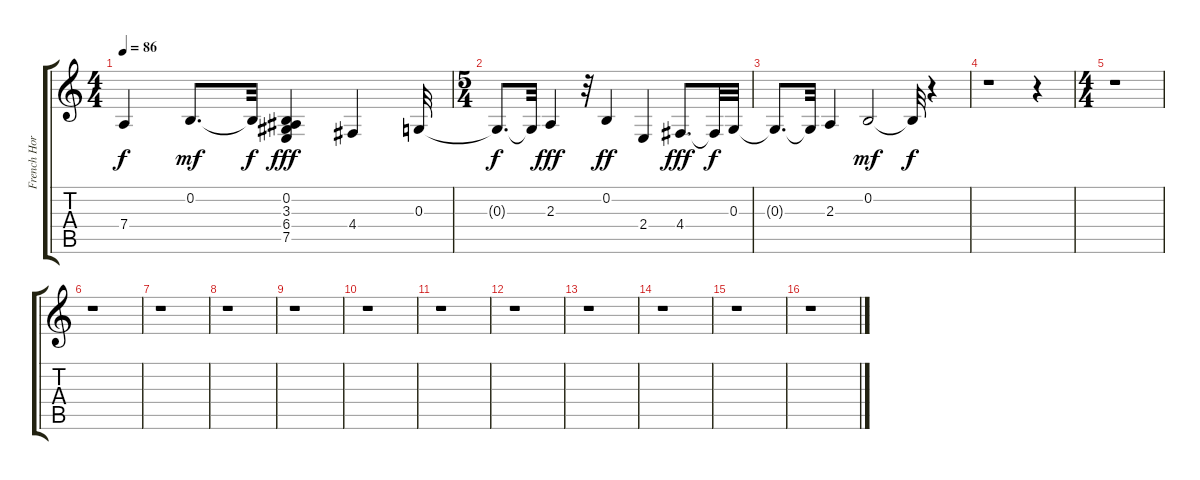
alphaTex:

\track ("French Horn" "French Hor") {instrument frenchhorn}
\staff {score tabs}
\tuning (E4 B3 G3 D3 A2 E2) {hide}
\ts (4 4)
\tempo 86
\clef g2
\ks c
7.4{t}.4{dy f} 0.2.8{d dy mf} 0.2{t}.32{dy f} (0.2 3.3 6.4 7.5).4{dy fff} 4.4.4 0.3.32 |
\ts (5 4)
0.3{t}.8{d dy f} 0.3{t}.32 2.3.4{dy fff} r.32 0.2.4{dy ff} 2.4.4 4.4.8{d dy fff} 4.4{t}.32{dy f} 0.3.32 |
0.3{t}.8{d} 0.3{t}.32 2.3.4 0.2.2{dy mf} 0.2{t}.32{dy f} r.4 |
r.1 r.4 |
\ts (4 4)
r.1 |
r.1 |
r.1 |
r.1 |
r.1 |
r.1 |
r.1 |
r.1 |
r.1 |
r.1 |
r.1 |
r.1
